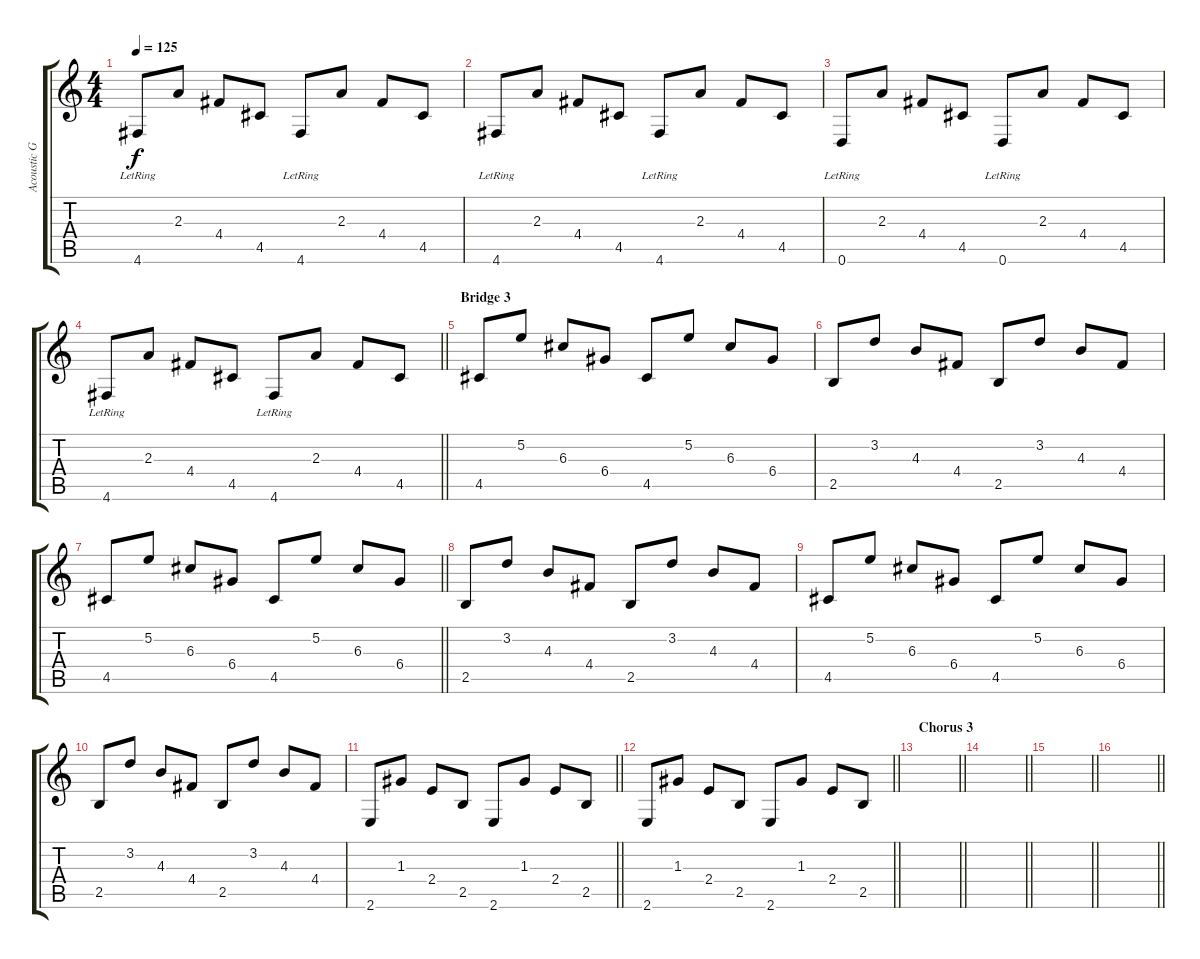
\track ("Acoustic Guitar" "Acoustic G") {instrument acousticguitarsteel}
\staff {score tabs}
\tuning (E4 B3 G3 D3 A2 D2) {hide}
\ts (4 4)
\tempo 125
\clef g2
\ks c
4.6{lr}.8{dy f} 2.3.8 4.4.8 4.5.8 4.6{lr}.8 2.3.8 4.4.8 4.5.8 |
4.6{lr}.8 2.3.8 4.4.8 4.5.8 4.6{lr}.8 2.3.8 4.4.8 4.5.8 |
0.6{lr}.8 2.3.8 4.4.8 4.5.8 0.6{lr}.8 2.3.8 4.4.8 4.5.8 |
\barLineRight lightlight
4.6{lr}.8 2.3.8 4.4.8 4.5.8 4.6{lr}.8 2.3.8 4.4.8 4.5.8 |
\section ("" "Bridge 3")
4.5.8 5.2.8 6.3.8 6.4.8 4.5.8 5.2.8 6.3.8 6.4.8 |
2.5.8 3.2.8 4.3.8 4.4.8 2.5.8 3.2.8 4.3.8 4.4.8 |
\barLineRight lightlight
4.5.8 5.2.8 6.3.8 6.4.8 4.5.8 5.2.8 6.3.8 6.4.8 |
2.5.8 3.2.8 4.3.8 4.4.8 2.5.8 3.2.8 4.3.8 4.4.8 |
4.5.8 5.2.8 6.3.8 6.4.8 4.5.8 5.2.8 6.3.8 6.4.8 |
2.5.8 3.2.8 4.3.8 4.4.8 2.5.8 3.2.8 4.3.8 4.4.8 |
\barLineRight lightlight
2.6.8 1.3.8 2.4.8 2.5.8 2.6.8 1.3.8 2.4.8 2.5.8 |
\barLineRight lightlight
2.6.8 1.3.8 2.4.8 2.5.8 2.6.8 1.3.8 2.4.8 2.5.8 |
\section ("" "Chorus 3")
\barLineRight lightlight
|
\barLineRight lightlight
|
\barLineRight lightlight
|
\barLineRight lightlight
